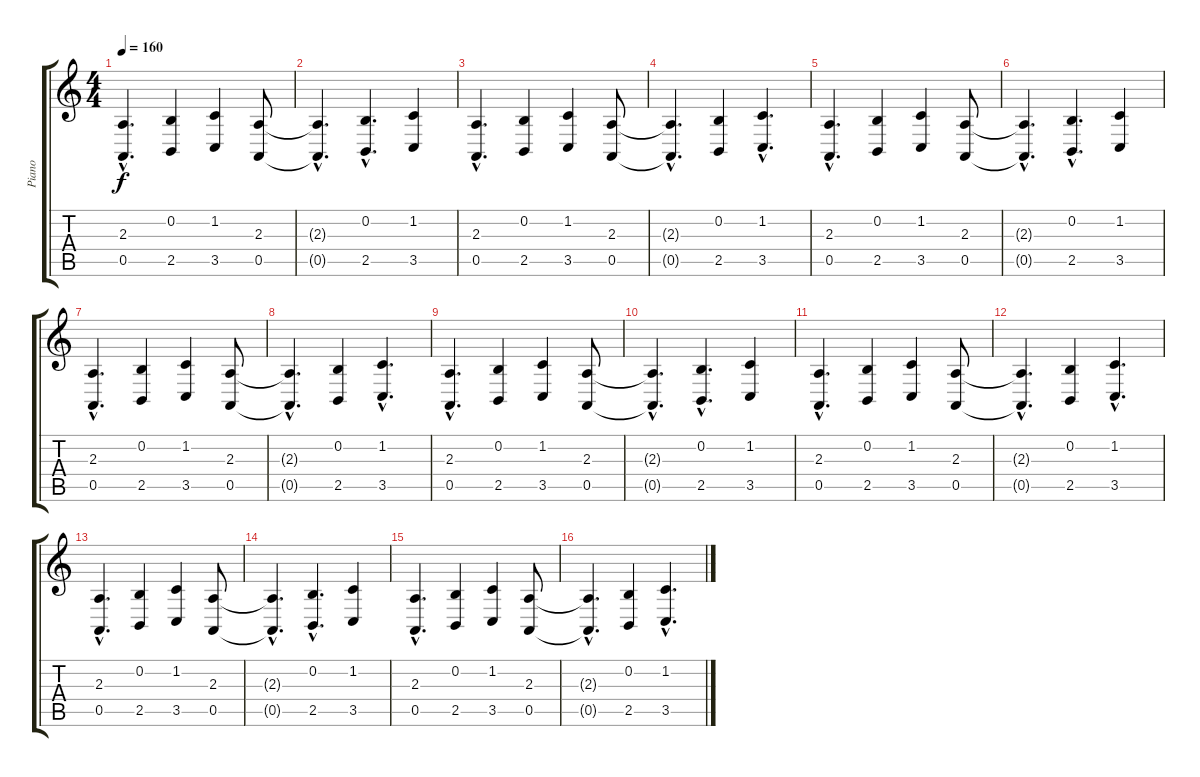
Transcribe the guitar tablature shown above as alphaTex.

\track ("Piano" "Piano") {instrument acousticgrandpiano}
\staff {score tabs}
\tuning (E4 B3 G3 D3 A2 E2) {hide}
\ts (4 4)
\tempo 160
\clef g2
\ks c
(2.3{hac} 0.5{hac}).4{d dy f} (0.2 2.5).4 (1.2 3.5).4 (2.3 0.5).8 |
(2.3{hac t} 0.5{hac t}).4{d} (0.2{hac} 2.5{hac}).4{d} (1.2 3.5).4 |
(2.3{hac} 0.5{hac}).4{d} (0.2 2.5).4 (1.2 3.5).4 (2.3 0.5).8 |
(2.3{hac t} 0.5{hac t}).4{d} (0.2 2.5).4 (1.2{hac} 3.5{hac}).4{d} |
(2.3{hac} 0.5{hac}).4{d} (0.2 2.5).4 (1.2 3.5).4 (2.3 0.5).8 |
(2.3{hac t} 0.5{hac t}).4{d} (0.2{hac} 2.5{hac}).4{d} (1.2 3.5).4 |
(2.3{hac} 0.5{hac}).4{d} (0.2 2.5).4 (1.2 3.5).4 (2.3 0.5).8 |
(2.3{hac t} 0.5{hac t}).4{d} (0.2 2.5).4 (1.2{hac} 3.5{hac}).4{d} |
(2.3{hac} 0.5{hac}).4{d} (0.2 2.5).4 (1.2 3.5).4 (2.3 0.5).8 |
(2.3{hac t} 0.5{hac t}).4{d} (0.2{hac} 2.5{hac}).4{d} (1.2 3.5).4 |
(2.3{hac} 0.5{hac}).4{d} (0.2 2.5).4 (1.2 3.5).4 (2.3 0.5).8 |
(2.3{hac t} 0.5{hac t}).4{d} (0.2 2.5).4 (1.2{hac} 3.5{hac}).4{d} |
(2.3{hac} 0.5{hac}).4{d} (0.2 2.5).4 (1.2 3.5).4 (2.3 0.5).8 |
(2.3{hac t} 0.5{hac t}).4{d} (0.2{hac} 2.5{hac}).4{d} (1.2 3.5).4 |
(2.3{hac} 0.5{hac}).4{d} (0.2 2.5).4 (1.2 3.5).4 (2.3 0.5).8 |
(2.3{hac t} 0.5{hac t}).4{d} (0.2 2.5).4 (1.2{hac} 3.5{hac}).4{d}
